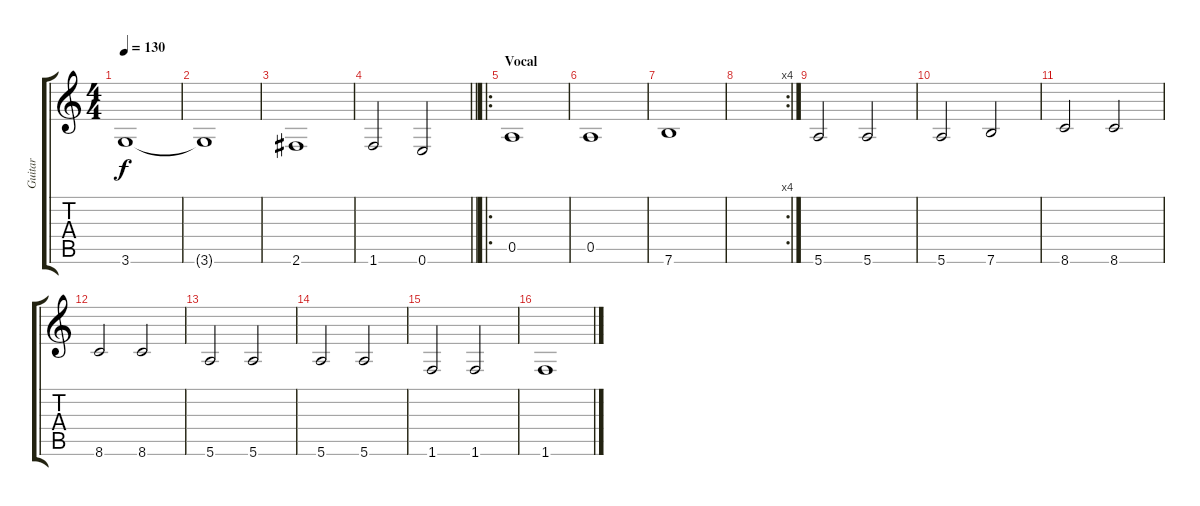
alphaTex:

\track ("Guitar" "Guitar") {instrument acousticguitarnylon}
\staff {score tabs}
\tuning (E4 B3 G3 D3 A2 E2) {hide}
\ts (4 4)
\tempo 130
\clef g2
\ks c
3.6.1{dy f} |
3.6{t}.1 |
2.6.1 |
\barLineRight lightlight
1.6.2 0.6.2 |
\ro
\section ("" "Vocal")
0.5.1 |
0.5.1 |
7.6.1 |
\rc 4
|
5.6.2{volume 15} 5.6.2 |
5.6.2 7.6.2 |
8.6.2 8.6.2 |
8.6.2 8.6.2 |
5.6.2 5.6.2 |
5.6.2 5.6.2 |
1.6.2 1.6.2 |
1.6.1
